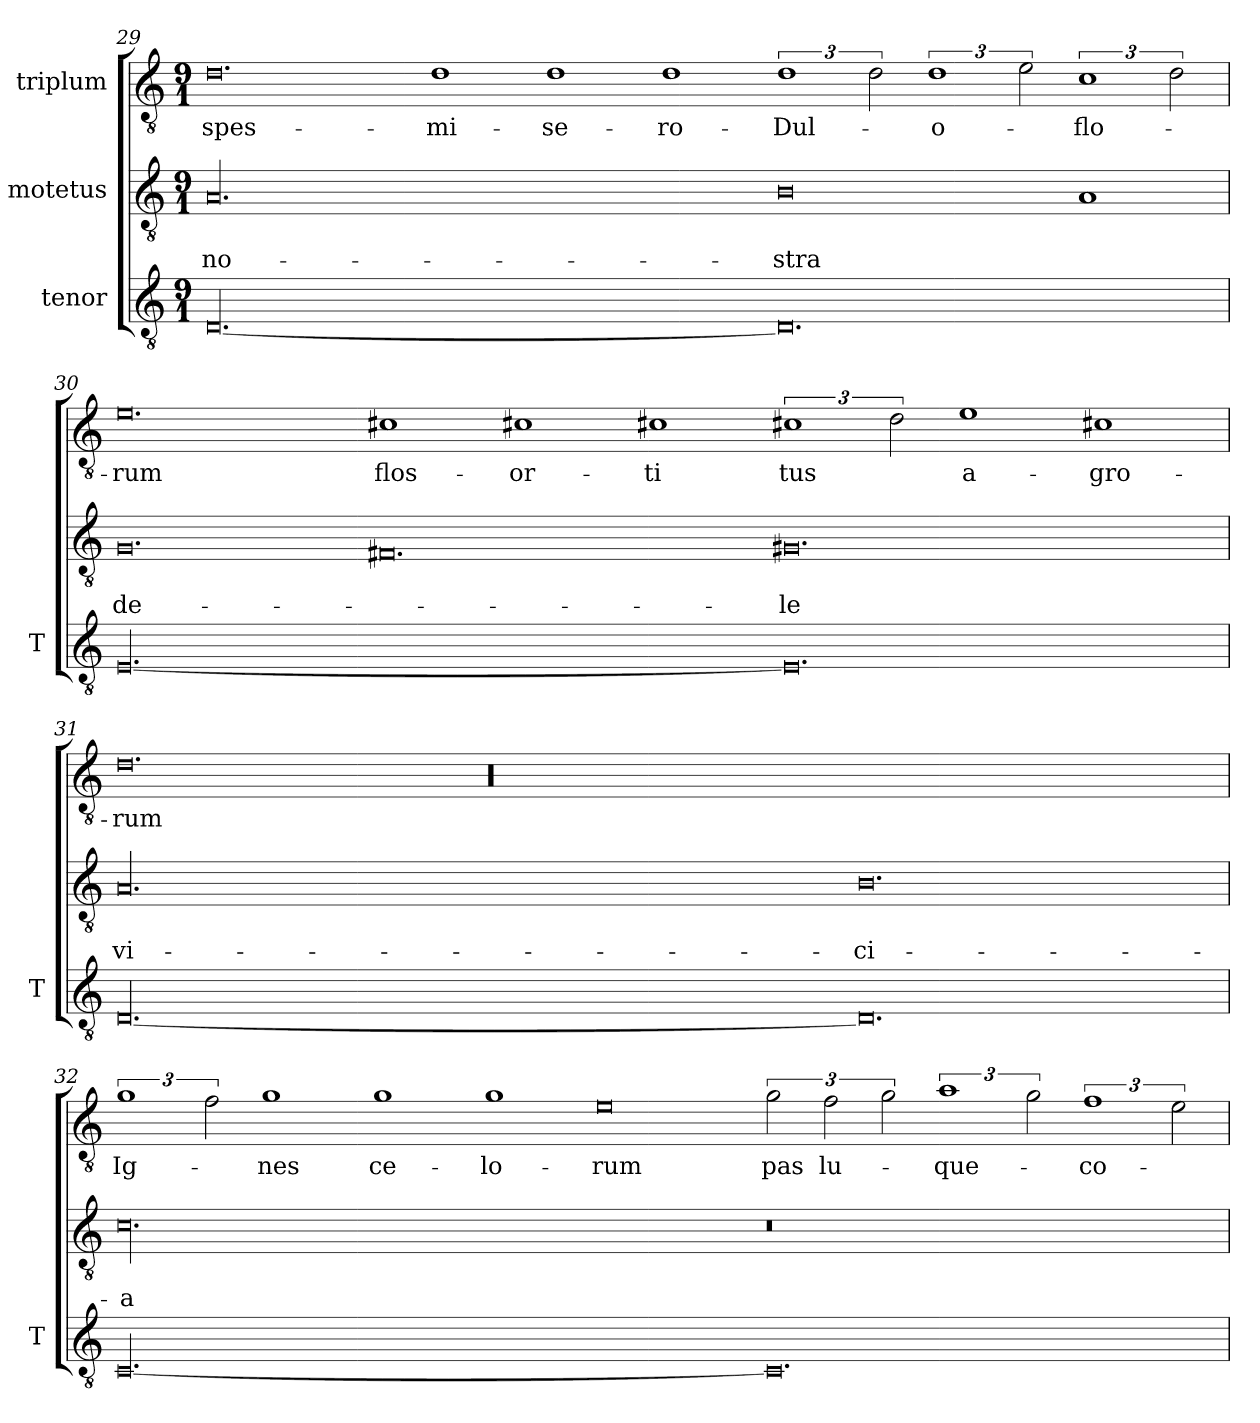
**kern	**kern	**text	**text	**kern	**text
*part3	*part2	*part2	*part2	*part1	*part1
*staff3	*staff2	*staff2	*staff2	*staff1	*staff1
*I"tenor	*I"motetus	*	*	*I"triplum	*
*I'T	*	*	*	*	*
*clefGv2	*clefGv2	*	*	*clefGv2	*
*k[]	*k[]	*	*	*k[]	*
*C:	*C:	*	*	*C:	*
*M9/1	*M9/1	*	*	*M9/1	*
=29	=29	=29	=29	=29	=29
[00.D/	00.A/	.	no-	0.d\	spes-
.	.	.	.	1d\	mi-
.	.	.	.	1d\	-se-
.	.	.	.	1d\	-ro-
0.D/]	0B\	.	-stra	3%2d\	Dul-
.	.	.	.	3d\	.
.	.	.	.	3%2d\	o-
.	.	.	.	3e\	.
.	1A/	.	.	3%2c\	flo-
.	.	.	.	3d\	.
=30	=30	=30	=30	=30	=30
[00.E/	0.G/	.	de-	0.e\	-rum
.	0.F#X/	.	.	1c#X\	flos-
.	.	.	.	1c#X\	or-
.	.	.	.	1c#X\	-ti
0.E/]	0.G#X/	.	-le	3%2c#X\	-tus
.	.	.	.	3d\	.
.	.	.	.	1e\	a-
.	.	.	.	1c#X\	-gro-
=31	=31	=31	=31	=31	=31
[00.D/	00.A/	.	vi-	0.d\	-rum
.	.	.	.	00.r	.
0.D/]	0.B\	.	-ci-	.	.
=32	=32	=32	=32	=32	=32
[00.C/	00.c\	.	-a	3%2g\	Ig-
.	.	.	.	3f\	.
.	.	.	.	1g\	-nes
.	.	.	.	1g\	ce-
.	.	.	.	1g\	-lo-
.	.	.	.	0e\	-rum
0.C/]	0.r	.	.	3g\	-pas
.	.	.	.	3f\	lu-
.	.	.	.	3g\	.
.	.	.	.	3%2a\	que-
.	.	.	.	3g\	.
.	.	.	.	3%2f\	-co-
.	.	.	.	3e\	.
=	=	=	=	=	=
*-	*-	*-	*-	*-	*-
